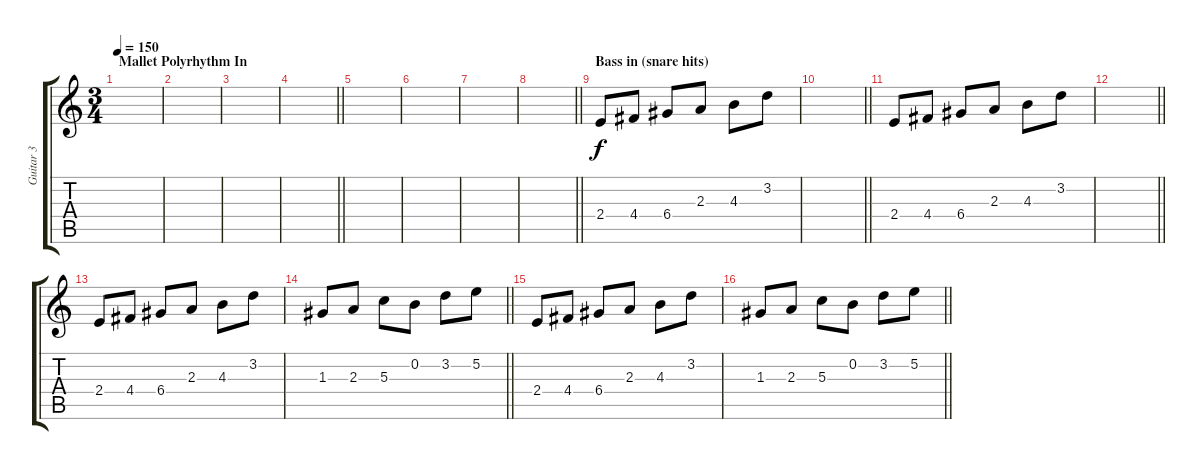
\track ("Guitar 3" "Guitar 3") {instrument distortionguitar}
\staff {score tabs}
\tuning (E4 B3 G3 D3 A2 E2) {hide}
\ts (3 4)
\section ("" "Mallet Polyrhythm In")
\tempo 150
\clef g2
\ks c
|
|
|
\barLineRight lightlight
|
|
|
|
\barLineRight lightlight
|
\section ("" "Bass in (snare hits)")
2.4.8 4.4.8 6.4.8 2.3.8 4.3.8 3.2.8 |
\barLineRight lightlight
|
2.4.8 4.4.8 6.4.8 2.3.8 4.3.8 3.2.8 |
\barLineRight lightlight
|
2.4.8 4.4.8 6.4.8 2.3.8 4.3.8 3.2.8 |
\barLineRight lightlight
1.3.8 2.3.8 5.3.8 0.2.8 3.2.8 5.2.8 |
2.4.8 4.4.8 6.4.8 2.3.8 4.3.8 3.2.8 |
\barLineRight lightlight
1.3.8 2.3.8 5.3.8 0.2.8 3.2.8 5.2.8
